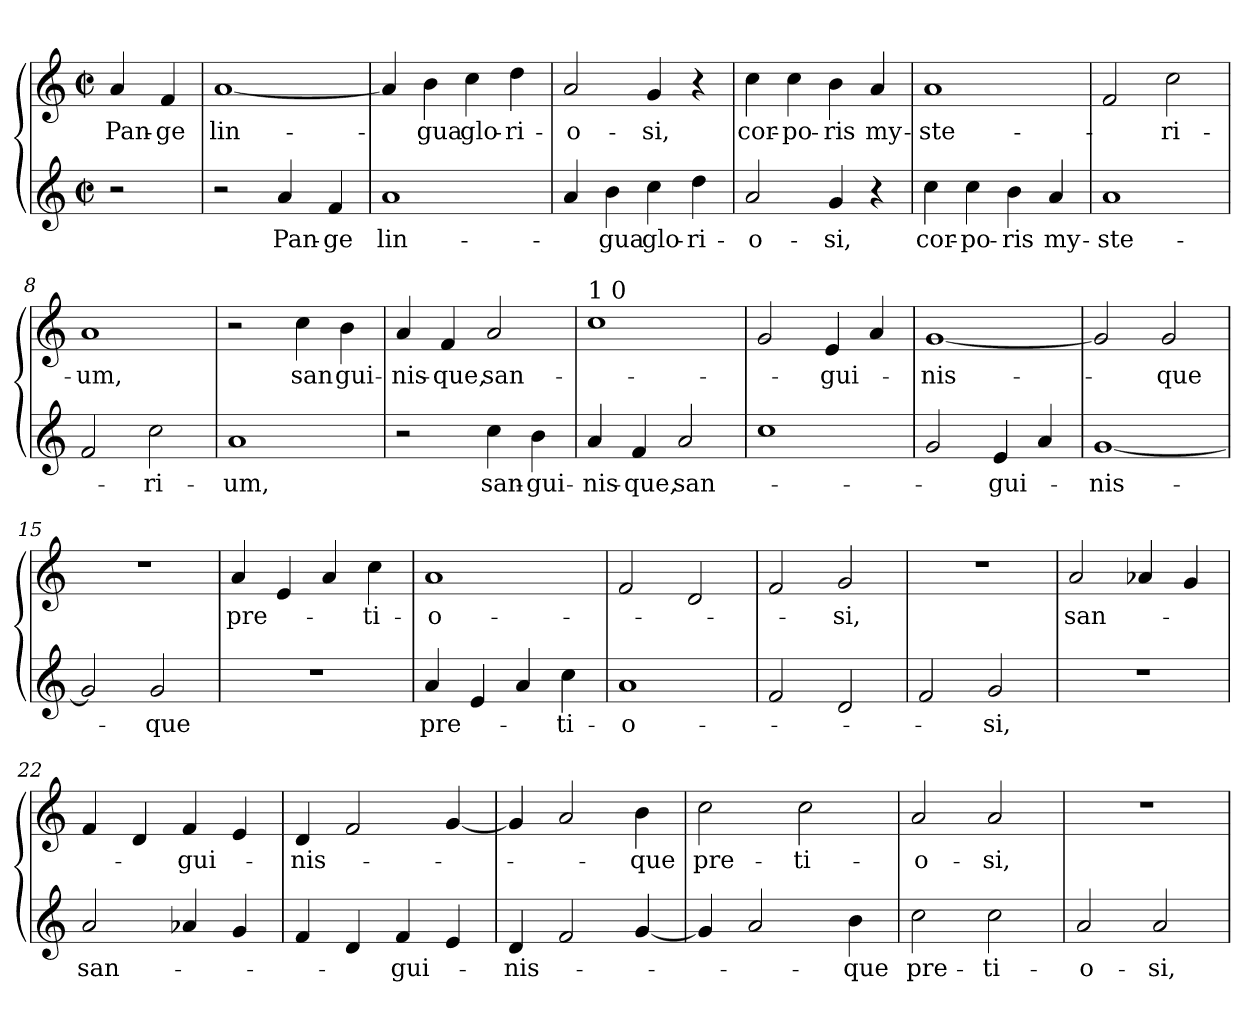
**kern	**text	**kern	**text
*part2	*part2	*part1	*part1
*staff2	*staff2	*staff1	*staff1
*clefG2	*	*clefG2	*
*k[]	*	*k[]	*
*C:	*	*C:	*
*M2/2	*	*M2/2	*
*met(c|)	*	*met(c|)	*
=1	=1	=1	=1
!	!	!	!LO:LY:b
2r	.	4a/	Pan-
!	!	!	!LO:LY:b
.	.	4f/	-ge
=2	=2	=2	=2
!	!	!	!LO:LY:b
2r	.	[<1a	lin-
!	!LO:LY:b	!	!
4a/	Pan-	.	.
!	!LO:LY:b	!	!
4f/	-ge	.	.
=3	=3	=3	=3
!	!LO:LY:b	!	!
1a	lin-	4a/]	.
!	!	!	!LO:LY:b
.	.	4b\	-gua
!	!	!	!LO:LY:b
.	.	4cc\	glo-
!	!	!	!LO:LY:b:rj
.	.	4dd\	-ri-
=4	=4	=4	=4
!	!	!	!LO:LY:b
4a/	.	2a/	-o-
!	!LO:LY:b	!	!
4b\	-gua	.	.
!	!LO:LY:b	!	!LO:LY:b
4cc\	glo-	4g/	-si,
!	!LO:LY:b:rj	!	!
4dd\	-ri-	4r	.
=5	=5	=5	=5
!	!LO:LY:b	!	!LO:LY:b
2a/	-o-	4cc\	cor-
!	!	!	!LO:LY:b
.	.	4cc\	-po-
!	!LO:LY:b	!	!LO:LY:b
4g/	-si,	4b\	-ris
!	!	!	!LO:LY:b
4r	.	4a/	my-
=6	=6	=6	=6
!	!LO:LY:b	!	!LO:LY:b
4cc\	cor-	1a	-ste-
!	!LO:LY:b	!	!
4cc\	-po-	.	.
!	!LO:LY:b	!	!
4b\	-ris	.	.
!	!LO:LY:b	!	!
4a/	my-	.	.
=7	=7	=7	=7
!	!LO:LY:b	!	!
1a	-ste-	2f/	.
!	!	!	!LO:LY:b:rj
.	.	2cc\	-ri-
=8	=8	=8	=8
!	!	!	!LO:LY:b
2f/	.	1a	-um,
!	!LO:LY:b:rj	!	!
2cc\	-ri-	.	.
=9	=9	=9	=9
!	!LO:LY:b	!	!
1a	-um,	2r	.
!	!	!	!LO:LY:b
.	.	4cc\	san
!	!	!	!LO:LY:b
.	.	4b\	gui-
=10	=10	=10	=10
!	!	!	!LO:LY:b
2r	.	4a/	-nis-
!	!	!	!LO:LY:b
.	.	4f/	-que,
!	!LO:LY:b	!	!LO:LY:b
4cc\	san-	2a/	san-
!	!LO:LY:b	!	!
4b\	-gui-	.	.
!!LO:LB:g=z
=11	=11	=11	=11
!	!	!LO:TX:a:t=1 0	!
!	!LO:LY:b	!	!
4a/	-nis-	1cc	.
!	!LO:LY:b	!	!
4f/	-que,	.	.
!	!LO:LY:b	!	!
2a/	san-	.	.
=12	=12	=12	=12
1cc	.	2g/	.
!	!	!	!LO:LY:b
.	.	4e/	-gui-
.	.	4a/	.
=13	=13	=13	=13
!	!	!	!LO:LY:b
2g/	.	[<1g	-nis-
!	!LO:LY:b	!	!
4e/	-gui-	.	.
4a/	.	.	.
=14	=14	=14	=14
!	!LO:LY:b	!	!
[<1g	-nis-	2g/]	.
!	!	!	!LO:LY:b
.	.	2g/	-que
=15	=15	=15	=15
2g/]	.	1r	.
!	!LO:LY:b	!	!
2g/	-que	.	.
=16	=16	=16	=16
!	!	!	!LO:LY:b
1r	.	4a/	pre-
.	.	4e/	.
.	.	4a/	.
!	!	!	!LO:LY:b:rj
.	.	4cc\	-ti-
=17	=17	=17	=17
!	!LO:LY:b	!	!LO:LY:b:rj
4a/	pre-	1a	-o-
4e/	.	.	.
4a/	.	.	.
!	!LO:LY:b:rj	!	!
4cc\	-ti-	.	.
=18	=18	=18	=18
!	!LO:LY:b:rj	!	!
1a	-o-	2f/	.
.	.	2d/	.
=19	=19	=19	=19
2f/	.	2f/	.
!	!	!	!LO:LY:b
2d/	.	2g/	-si,
=20	=20	=20	=20
2f/	.	1r	.
!	!LO:LY:b	!	!
2g/	-si,	.	.
=21	=21	=21	=21
!	!	!	!LO:LY:b
1r	.	2a/	san-
.	.	4a-X/	.
.	.	4g/	.
!!LO:LB:g=z
=22	=22	=22	=22
!	!LO:LY:b	!	!
2a/	san-	4f/	.
.	.	4d/	.
!	!	!	!LO:LY:b
4a-X/	.	4f/	-gui-
4g/	.	4e/	.
=23	=23	=23	=23
!	!	!	!LO:LY:b
4f/	.	4d/	-nis-
4d/	.	2f/	.
!	!LO:LY:b	!	!
4f/	-gui-	.	.
4e/	.	[<4g/	.
=24	=24	=24	=24
!	!LO:LY:b	!	!
4d/	-nis-	4g/]	.
2f/	.	2a/	.
!	!	!	!LO:LY:b
[<4g/	.	4b\	-que
=25	=25	=25	=25
!	!	!	!LO:LY:b
4g/]	.	2cc\	pre-
2a/	.	.	.
!	!	!	!LO:LY:b:rj
.	.	2cc\	-ti-
!	!LO:LY:b	!	!
4b\	-que	.	.
=26	=26	=26	=26
!	!LO:LY:b	!	!LO:LY:b
2cc\	pre-	2a/	-o-
!	!LO:LY:b:rj	!	!LO:LY:b
2cc\	-ti-	2a/	-si,
=27	=27	=27	=27
!	!LO:LY:b	!	!
2a/	-o-	1r	.
!	!LO:LY:b	!	!
2a/	-si,	.	.
=	=	=	=
*-	*-	*-	*-
